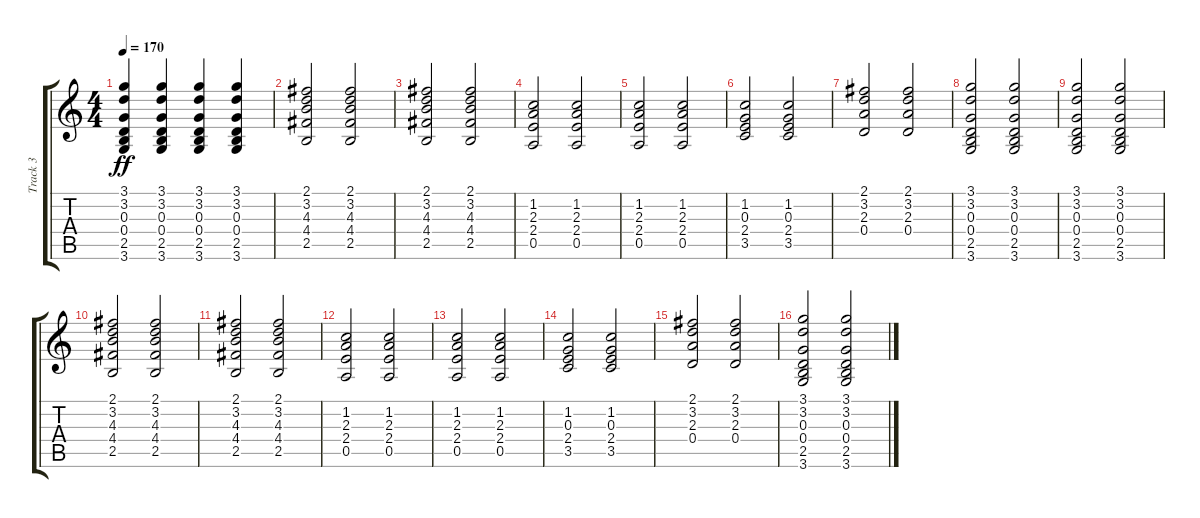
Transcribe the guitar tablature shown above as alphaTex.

\track ("Track 3" "Track 3") {instrument electricguitarclean}
\staff {score tabs}
\tuning (E4 B3 G3 D3 A2 E2) {hide}
\ts (4 4)
\tempo 170
\clef g2
\ks c
(3.1 3.2 0.3 0.4 2.5 3.6).4{dy ff} (3.1 3.2 0.3 0.4 2.5 3.6).4 (3.1 3.2 0.3 0.4 2.5 3.6).4 (3.1 3.2 0.3 0.4 2.5 3.6).4 |
(2.1 3.2 4.3 4.4 2.5).2 (2.1 3.2 4.3 4.4 2.5).2 |
(2.1 3.2 4.3 4.4 2.5).2 (2.1 3.2 4.3 4.4 2.5).2 |
(1.2 2.3 2.4 0.5).2 (1.2 2.3 2.4 0.5).2 |
(1.2 2.3 2.4 0.5).2 (1.2 2.3 2.4 0.5).2 |
(1.2 0.3 2.4 3.5).2 (1.2 0.3 2.4 3.5).2 |
(2.1 3.2 2.3 0.4).2 (2.1 3.2 2.3 0.4).2 |
(3.1 3.2 0.3 0.4 2.5 3.6).2 (3.1 3.2 0.3 0.4 2.5 3.6).2 |
(3.1 3.2 0.3 0.4 2.5 3.6).2 (3.1 3.2 0.3 0.4 2.5 3.6).2 |
(2.1 3.2 4.3 4.4 2.5).2 (2.1 3.2 4.3 4.4 2.5).2 |
(2.1 3.2 4.3 4.4 2.5).2 (2.1 3.2 4.3 4.4 2.5).2 |
(1.2 2.3 2.4 0.5).2 (1.2 2.3 2.4 0.5).2 |
(1.2 2.3 2.4 0.5).2 (1.2 2.3 2.4 0.5).2 |
(1.2 0.3 2.4 3.5).2 (1.2 0.3 2.4 3.5).2 |
(2.1 3.2 2.3 0.4).2 (2.1 3.2 2.3 0.4).2 |
(3.1 3.2 0.3 0.4 2.5 3.6).2 (3.1 3.2 0.3 0.4 2.5 3.6).2
